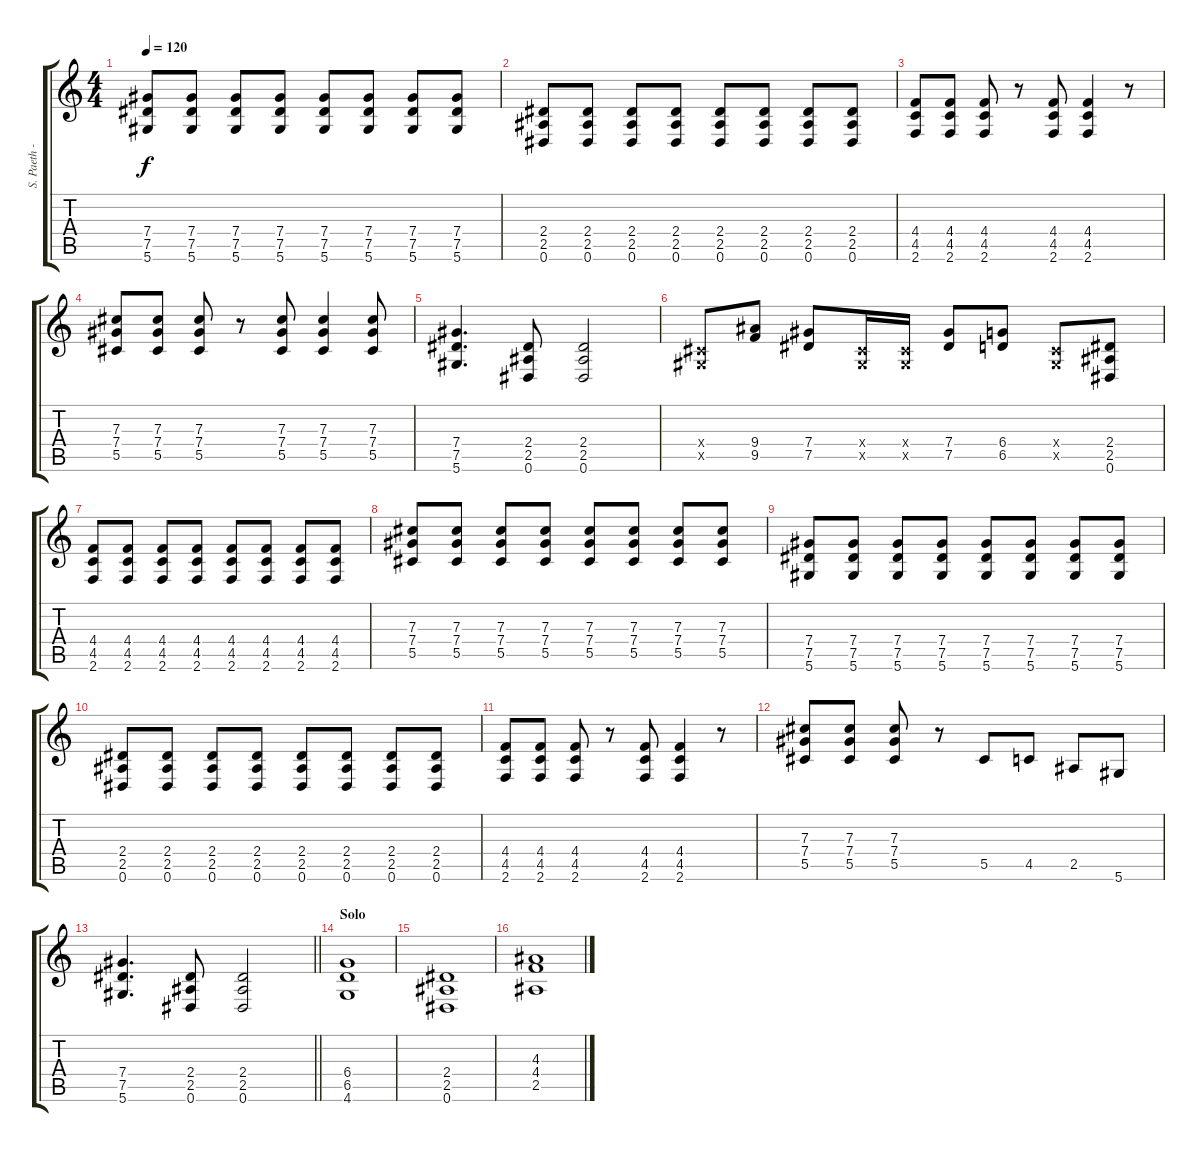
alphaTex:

\track ("S. Paeth - Rhythm Guitar" "S. Paeth -") {instrument overdrivenguitar}
\staff {score tabs}
\tuning (Eb4 Bb3 Gb3 Db3 Ab2 Eb2) {hide}
\ts (4 4)
\tempo 120
\clef g2
\ks c
(7.4 7.5 5.6).8{dy f} (7.4 7.5 5.6).8 (7.4 7.5 5.6).8 (7.4 7.5 5.6).8 (7.4 7.5 5.6).8 (7.4 7.5 5.6).8 (7.4 7.5 5.6).8 (7.4 7.5 5.6).8 |
(2.4 2.5 0.6).8 (2.4 2.5 0.6).8 (2.4 2.5 0.6).8 (2.4 2.5 0.6).8 (2.4 2.5 0.6).8 (2.4 2.5 0.6).8 (2.4 2.5 0.6).8 (2.4 2.5 0.6).8 |
(4.4 4.5 2.6).8 (4.4 4.5 2.6).8 (4.4 4.5 2.6).8 r.8 (4.4 4.5 2.6).8 (4.4 4.5 2.6).4 r.8 |
(7.3 7.4 5.5).8 (7.3 7.4 5.5).8 (7.3 7.4 5.5).8 r.8 (7.3 7.4 5.5).8 (7.3 7.4 5.5).4 (7.3 7.4 5.5).8 |
(7.4 7.5 5.6).4{d} (2.4 2.5 0.6).8 (2.4 2.5 0.6).2 |
(0.4{x} 0.5{x}).8 (9.4 9.5).8 (7.4 7.5).8 (0.4{x} 0.5{x}).16 (0.4{x} 0.5{x}).16 (7.4 7.5).8 (6.4 6.5).8 (0.4{x} 0.5{x}).8 (2.4 2.5 0.6).8 |
(4.4 4.5 2.6).8 (4.4 4.5 2.6).8 (4.4 4.5 2.6).8 (4.4 4.5 2.6).8 (4.4 4.5 2.6).8 (4.4 4.5 2.6).8 (4.4 4.5 2.6).8 (4.4 4.5 2.6).8 |
(7.3 7.4 5.5).8 (7.3 7.4 5.5).8 (7.3 7.4 5.5).8 (7.3 7.4 5.5).8 (7.3 7.4 5.5).8 (7.3 7.4 5.5).8 (7.3 7.4 5.5).8 (7.3 7.4 5.5).8 |
(7.4 7.5 5.6).8 (7.4 7.5 5.6).8 (7.4 7.5 5.6).8 (7.4 7.5 5.6).8 (7.4 7.5 5.6).8 (7.4 7.5 5.6).8 (7.4 7.5 5.6).8 (7.4 7.5 5.6).8 |
(2.4 2.5 0.6).8 (2.4 2.5 0.6).8 (2.4 2.5 0.6).8 (2.4 2.5 0.6).8 (2.4 2.5 0.6).8 (2.4 2.5 0.6).8 (2.4 2.5 0.6).8 (2.4 2.5 0.6).8 |
(4.4 4.5 2.6).8 (4.4 4.5 2.6).8 (4.4 4.5 2.6).8 r.8 (4.4 4.5 2.6).8 (4.4 4.5 2.6).4 r.8 |
(7.3 7.4 5.5).8 (7.3 7.4 5.5).8 (7.3 7.4 5.5).8 r.8 5.5.8 4.5.8 2.5.8 5.6.8 |
\barLineRight lightlight
(7.4 7.5 5.6).4{d} (2.4 2.5 0.6).8 (2.4 2.5 0.6).2 |
\section ("" "Solo")
(6.4 6.5 4.6).1 |
(2.4 2.5 0.6).1 |
(4.3 4.4 2.5).1
